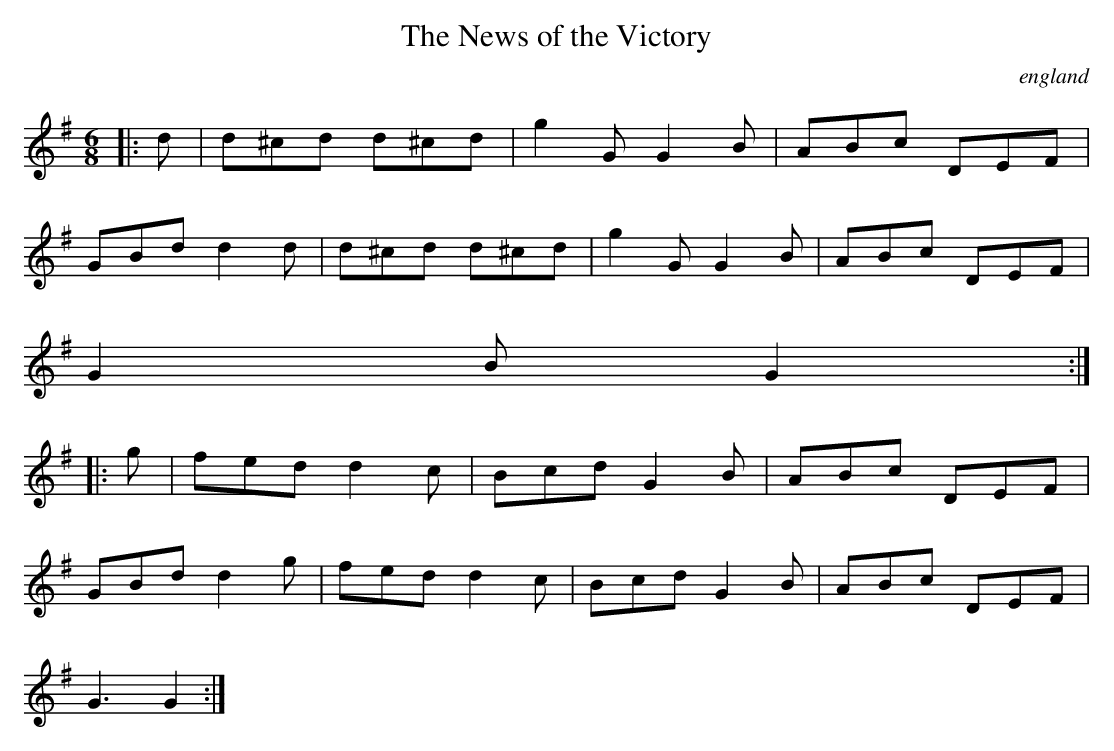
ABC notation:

X:1
T:The News of the Victory
O:england
M:6/8
L:1/8
K:G
|:d|d^cd d^cd|g2G G2B|ABc DEF|
GBd d2d|d^cd d^cd|g2G G2B|ABc DEF|
G2B G2:|
|:g|fed d2c|Bcd G2B|ABc DEF|
GBd d2g|fed d2c|Bcd G2B|ABc DEF|
G3G2:|
